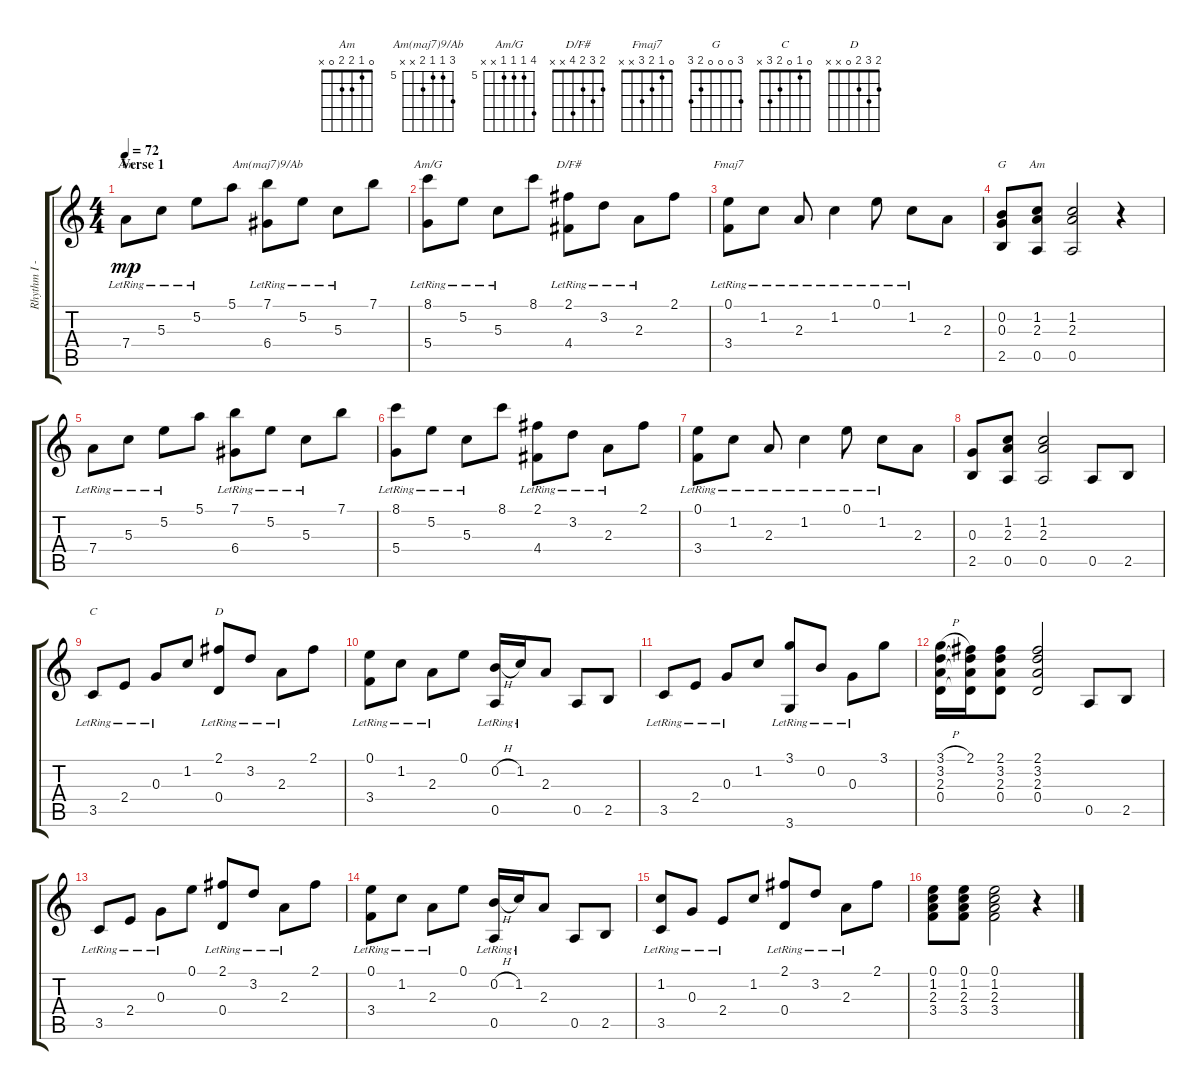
\track ("Rhythm I - J. Page" "Rhythm I -") {instrument acousticguitarsteel}
\staff {score tabs}
\tuning (E4 B3 G3 D3 A2 E2) {hide}
\chord ("Am" 5 5 5 7 x x) {firstfret 5}
\chord ("Am(maj7)9/Ab" 7 5 5 6 x x) {firstfret 5}
\chord ("Am/G" 8 5 5 5 x x) {firstfret 5}
\chord ("D/F#" 2 3 2 4 x x)
\chord ("Fmaj7" 0 1 2 3 x x)
\chord ("G" 3 0 0 0 2 3)
\chord ("Am" 0 1 2 2 0 x)
\chord ("C" 0 1 0 2 3 x)
\chord ("D" 2 3 2 0 x x)
\ts (4 4)
\section ("" "Verse 1")
\tempo 72
\clef g2
\ks c
7.4{lr}.8{ch "Am" dy mp} 5.3{lr}.8 5.2{lr}.8 5.1.8 (7.1{lr} 6.4{lr}).8{ch "Am(maj7)9/Ab"} 5.2{lr}.8 5.3{lr}.8 7.1.8 |
(8.1{lr} 5.4{lr}).8{ch "Am/G"} 5.2{lr}.8 5.3{lr}.8 8.1.8 (2.1{lr} 4.4{lr}).8{ch "D/F#"} 3.2{lr}.8 2.3{lr}.8 2.1.8 |
(0.1{lr} 3.4{lr}).8{ch "Fmaj7"} 1.2{lr}.8 2.3{lr}.8 1.2{lr}.4 0.1{lr}.8 1.2{lr}.8 2.3.8 |
(0.2 0.3 2.5).8{ch "G"} (1.2 2.3 0.5).8{ch "Am"} (1.2 2.3 0.5).2 r.4 |
7.4{lr}.8 5.3{lr}.8 5.2{lr}.8 5.1.8 (7.1{lr} 6.4{lr}).8 5.2{lr}.8 5.3{lr}.8 7.1.8 |
(8.1{lr} 5.4{lr}).8 5.2{lr}.8 5.3{lr}.8 8.1.8 (2.1{lr} 4.4{lr}).8 3.2{lr}.8 2.3{lr}.8 2.1.8 |
(0.1{lr} 3.4{lr}).8 1.2{lr}.8 2.3{lr}.8 1.2{lr}.4 0.1{lr}.8 1.2{lr}.8 2.3.8 |
(0.3 2.5).8 (1.2 2.3 0.5).8 (1.2 2.3 0.5).2 0.5.8 2.5.8 |
3.5{lr}.8{ch "C"} 2.4{lr}.8 0.3{lr}.8 1.2.8 (2.1{lr} 0.4{lr}).8{ch "D"} 3.2{lr}.8 2.3{lr}.8 2.1.8 |
(0.1{lr} 3.4{lr}).8 1.2{lr}.8 2.3{lr}.8 0.1.8 (0.2{h lr} 0.5{lr}).16 1.2{lr}.16 2.3.8 0.5.8 2.5.8 |
3.5{lr}.8 2.4{lr}.8 0.3{lr}.8 1.2.8 (3.1{lr} 3.6{lr}).8 0.2{lr}.8 0.3{lr}.8 3.1.8 |
(3.1{h} 3.2 2.3 0.4).16 (2.1 3.2{t} 2.3{t} 0.4{t}).16 (2.1 3.2 2.3 0.4).8 (2.1 3.2 2.3 0.4).2 0.5.8 2.5.8 |
3.5{lr}.8 2.4{lr}.8 0.3{lr}.8 0.1.8 (2.1{lr} 0.4{lr}).8 3.2{lr}.8 2.3{lr}.8 2.1.8 |
(0.1{lr} 3.4{lr}).8 1.2{lr}.8 2.3{lr}.8 0.1.8 (0.2{h lr} 0.5{lr}).16 1.2{lr}.16 2.3.8 0.5.8 2.5.8 |
(1.2{lr} 3.5{lr}).8 0.3{lr}.8 2.4{lr}.8 1.2.8 (2.1{lr} 0.4{lr}).8 3.2{lr}.8 2.3{lr}.8 2.1.8 |
(0.1 1.2 2.3 3.4).8 (0.1 1.2 2.3 3.4).8 (0.1 1.2 2.3 3.4).2 r.4
